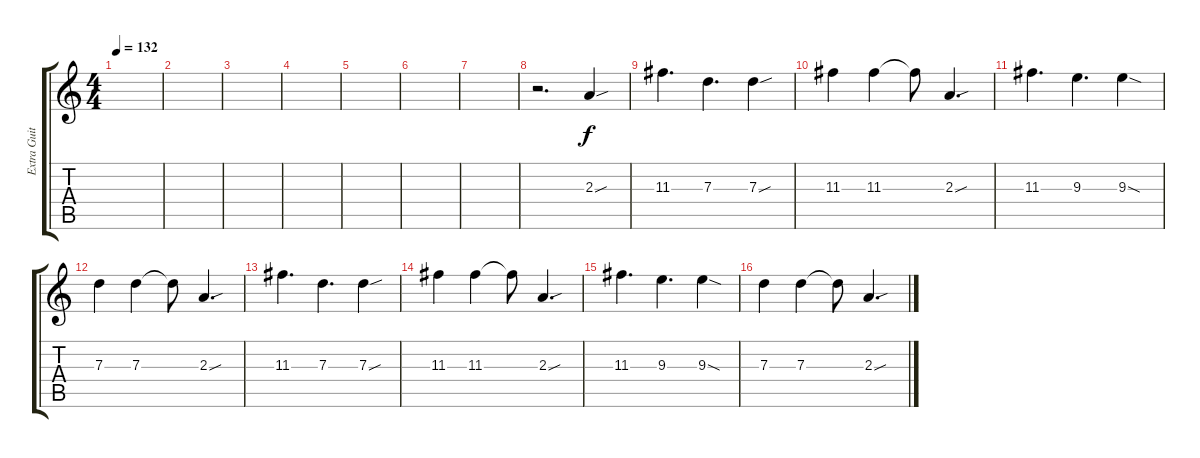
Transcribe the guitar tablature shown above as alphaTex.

\track ("Extra Guitar" "Extra Guit") {instrument electricguitarclean}
\staff {score tabs}
\tuning (E4 B3 G3 D3 A2 E2) {hide}
\ts (4 4)
\tempo 132
\clef g2
\ks c
|
|
|
|
|
|
|
r.2{d} 2.3{sou}.4 |
11.3.4{d} 7.3.4{d} 7.3{sou}.4 |
11.3.4 11.3.4 11.3{t}.8 2.3{sou}.4{d} |
11.3.4{d} 9.3.4{d} 9.3{sod}.4 |
7.3.4 7.3.4 7.3{t}.8 2.3{sou}.4{d} |
11.3.4{d} 7.3.4{d} 7.3{sou}.4 |
11.3.4 11.3.4 11.3{t}.8 2.3{sou}.4{d} |
11.3.4{d} 9.3.4{d} 9.3{sod}.4 |
7.3.4 7.3.4 7.3{t}.8 2.3{sou}.4{d}
